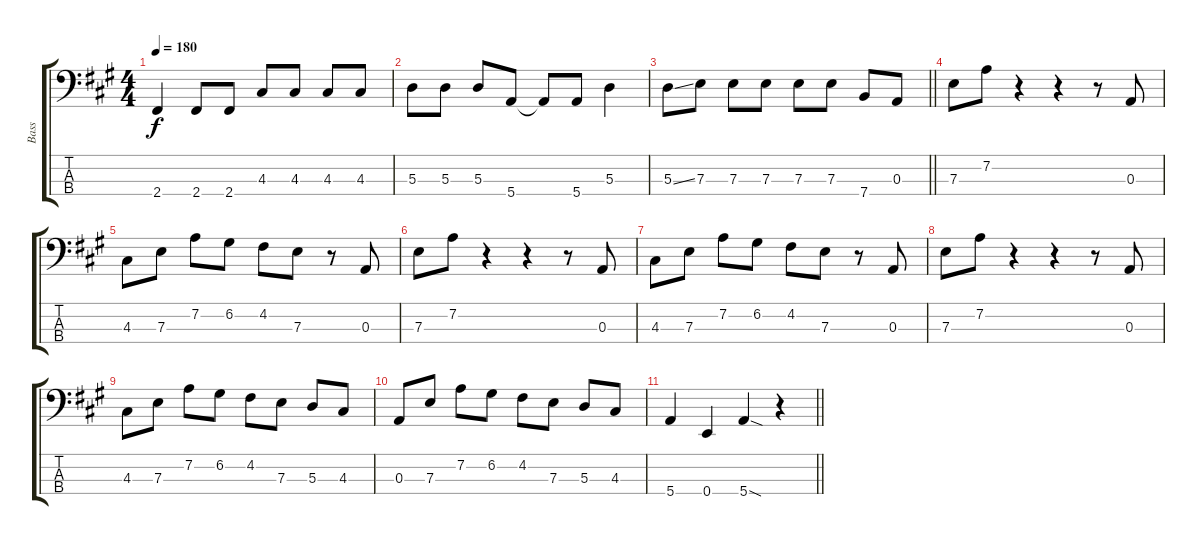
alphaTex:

\track ("Bass" "Bass") {instrument electricbasspick}
\staff {score tabs}
\tuning (G2 D2 A1 E1) {hide}
\ts (4 4)
\tempo 180
\clef f4
\ks a
2.4.4{dy f} 2.4.8 2.4.8 4.3.8 4.3.8 4.3.8 4.3.8 |
5.3.8 5.3.8 5.3.8 5.4.8 5.4{t}.8 5.4.8 5.3.4 |
\barLineRight lightlight
5.3{ss}.8 7.3.8 7.3.8 7.3.8 7.3.8 7.3.8 7.4.8 0.3.8 |
7.3.8 7.2.8 r.4 r.4 r.8 0.3.8 |
4.3.8 7.3.8 7.2.8 6.2.8 4.2.8 7.3.8 r.8 0.3.8 |
7.3.8 7.2.8 r.4 r.4 r.8 0.3.8 |
4.3.8 7.3.8 7.2.8 6.2.8 4.2.8 7.3.8 r.8 0.3.8 |
7.3.8 7.2.8 r.4 r.4 r.8 0.3.8 |
4.3.8 7.3.8 7.2.8 6.2.8 4.2.8 7.3.8 5.3.8 4.3.8 |
0.3.8 7.3.8 7.2.8 6.2.8 4.2.8 7.3.8 5.3.8 4.3.8 |
\barLineRight lightlight
5.4.4 0.4.4 5.4{sod}.4 r.4
